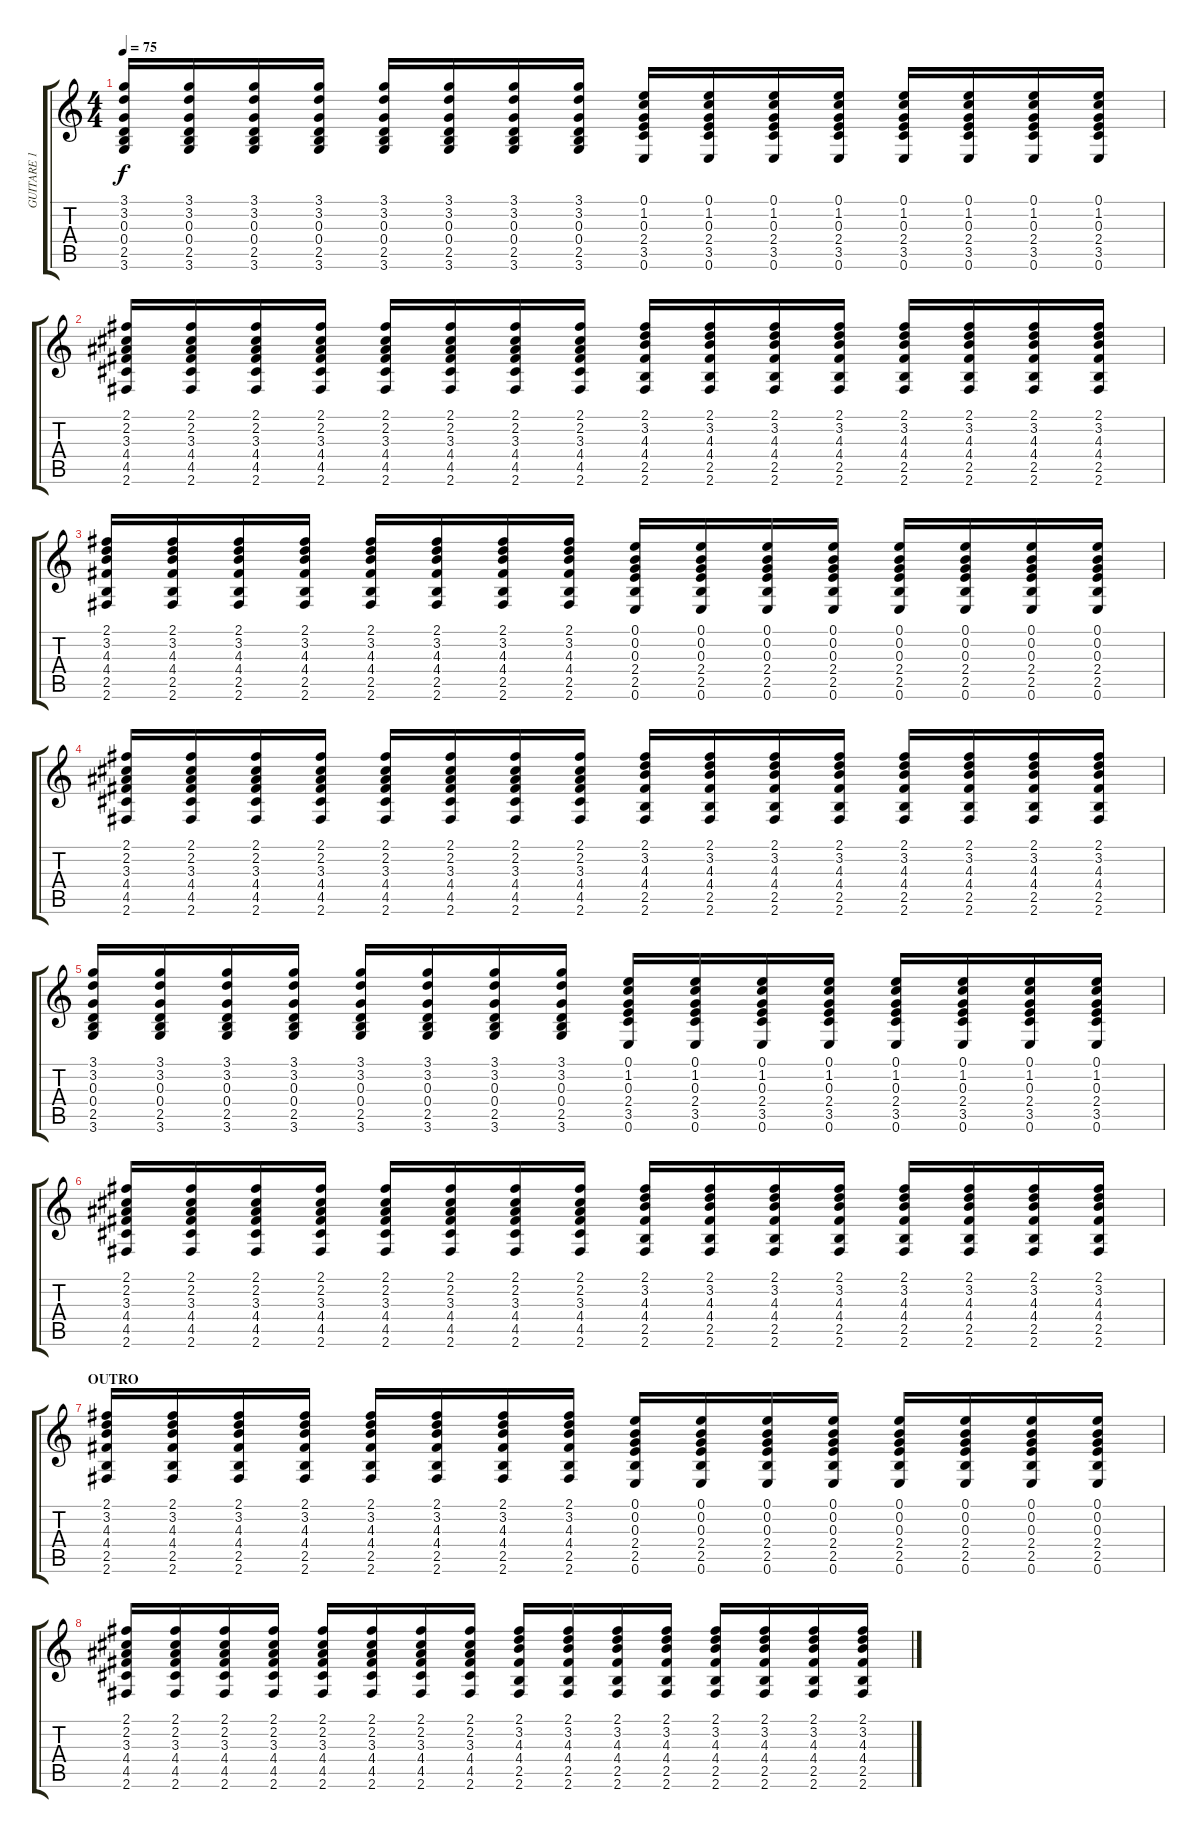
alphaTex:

\track ("GUITARE 1" "GUITARE 1") {instrument acousticguitarsteel}
\staff {score tabs}
\tuning (E4 B3 G3 D3 A2 E2) {hide}
\ts (4 4)
\tempo 75
\clef g2
\ks c
(3.1 3.2 0.3 0.4 2.5 3.6).16{dy f} (3.1 3.2 0.3 0.4 2.5 3.6).16 (3.1 3.2 0.3 0.4 2.5 3.6).16 (3.1 3.2 0.3 0.4 2.5 3.6).16 (3.1 3.2 0.3 0.4 2.5 3.6).16 (3.1 3.2 0.3 0.4 2.5 3.6).16 (3.1 3.2 0.3 0.4 2.5 3.6).16 (3.1 3.2 0.3 0.4 2.5 3.6).16 (0.1 1.2 0.3 2.4 3.5 0.6).16 (0.1 1.2 0.3 2.4 3.5 0.6).16 (0.1 1.2 0.3 2.4 3.5 0.6).16 (0.1 1.2 0.3 2.4 3.5 0.6).16 (0.1 1.2 0.3 2.4 3.5 0.6).16 (0.1 1.2 0.3 2.4 3.5 0.6).16 (0.1 1.2 0.3 2.4 3.5 0.6).16 (0.1 1.2 0.3 2.4 3.5 0.6).16 |
(2.1 2.2 3.3 4.4 4.5 2.6).16 (2.1 2.2 3.3 4.4 4.5 2.6).16 (2.1 2.2 3.3 4.4 4.5 2.6).16 (2.1 2.2 3.3 4.4 4.5 2.6).16 (2.1 2.2 3.3 4.4 4.5 2.6).16 (2.1 2.2 3.3 4.4 4.5 2.6).16 (2.1 2.2 3.3 4.4 4.5 2.6).16 (2.1 2.2 3.3 4.4 4.5 2.6).16 (2.1 3.2 4.3 4.4 2.5 2.6).16 (2.1 3.2 4.3 4.4 2.5 2.6).16 (2.1 3.2 4.3 4.4 2.5 2.6).16 (2.1 3.2 4.3 4.4 2.5 2.6).16 (2.1 3.2 4.3 4.4 2.5 2.6).16 (2.1 3.2 4.3 4.4 2.5 2.6).16 (2.1 3.2 4.3 4.4 2.5 2.6).16 (2.1 3.2 4.3 4.4 2.5 2.6).16 |
(2.1 3.2 4.3 4.4 2.5 2.6).16 (2.1 3.2 4.3 4.4 2.5 2.6).16 (2.1 3.2 4.3 4.4 2.5 2.6).16 (2.1 3.2 4.3 4.4 2.5 2.6).16 (2.1 3.2 4.3 4.4 2.5 2.6).16 (2.1 3.2 4.3 4.4 2.5 2.6).16 (2.1 3.2 4.3 4.4 2.5 2.6).16 (2.1 3.2 4.3 4.4 2.5 2.6).16 (0.1 0.2 0.3 2.4 2.5 0.6).16 (0.1 0.2 0.3 2.4 2.5 0.6).16 (0.1 0.2 0.3 2.4 2.5 0.6).16 (0.1 0.2 0.3 2.4 2.5 0.6).16 (0.1 0.2 0.3 2.4 2.5 0.6).16 (0.1 0.2 0.3 2.4 2.5 0.6).16 (0.1 0.2 0.3 2.4 2.5 0.6).16 (0.1 0.2 0.3 2.4 2.5 0.6).16 |
(2.1 2.2 3.3 4.4 4.5 2.6).16 (2.1 2.2 3.3 4.4 4.5 2.6).16 (2.1 2.2 3.3 4.4 4.5 2.6).16 (2.1 2.2 3.3 4.4 4.5 2.6).16 (2.1 2.2 3.3 4.4 4.5 2.6).16 (2.1 2.2 3.3 4.4 4.5 2.6).16 (2.1 2.2 3.3 4.4 4.5 2.6).16 (2.1 2.2 3.3 4.4 4.5 2.6).16 (2.1 3.2 4.3 4.4 2.5 2.6).16 (2.1 3.2 4.3 4.4 2.5 2.6).16 (2.1 3.2 4.3 4.4 2.5 2.6).16 (2.1 3.2 4.3 4.4 2.5 2.6).16 (2.1 3.2 4.3 4.4 2.5 2.6).16 (2.1 3.2 4.3 4.4 2.5 2.6).16 (2.1 3.2 4.3 4.4 2.5 2.6).16 (2.1 3.2 4.3 4.4 2.5 2.6).16 |
(3.1 3.2 0.3 0.4 2.5 3.6).16 (3.1 3.2 0.3 0.4 2.5 3.6).16 (3.1 3.2 0.3 0.4 2.5 3.6).16 (3.1 3.2 0.3 0.4 2.5 3.6).16 (3.1 3.2 0.3 0.4 2.5 3.6).16 (3.1 3.2 0.3 0.4 2.5 3.6).16 (3.1 3.2 0.3 0.4 2.5 3.6).16 (3.1 3.2 0.3 0.4 2.5 3.6).16 (0.1 1.2 0.3 2.4 3.5 0.6).16 (0.1 1.2 0.3 2.4 3.5 0.6).16 (0.1 1.2 0.3 2.4 3.5 0.6).16 (0.1 1.2 0.3 2.4 3.5 0.6).16 (0.1 1.2 0.3 2.4 3.5 0.6).16 (0.1 1.2 0.3 2.4 3.5 0.6).16 (0.1 1.2 0.3 2.4 3.5 0.6).16 (0.1 1.2 0.3 2.4 3.5 0.6).16 |
(2.1 2.2 3.3 4.4 4.5 2.6).16 (2.1 2.2 3.3 4.4 4.5 2.6).16 (2.1 2.2 3.3 4.4 4.5 2.6).16 (2.1 2.2 3.3 4.4 4.5 2.6).16 (2.1 2.2 3.3 4.4 4.5 2.6).16 (2.1 2.2 3.3 4.4 4.5 2.6).16 (2.1 2.2 3.3 4.4 4.5 2.6).16 (2.1 2.2 3.3 4.4 4.5 2.6).16 (2.1 3.2 4.3 4.4 2.5 2.6).16 (2.1 3.2 4.3 4.4 2.5 2.6).16 (2.1 3.2 4.3 4.4 2.5 2.6).16 (2.1 3.2 4.3 4.4 2.5 2.6).16 (2.1 3.2 4.3 4.4 2.5 2.6).16 (2.1 3.2 4.3 4.4 2.5 2.6).16 (2.1 3.2 4.3 4.4 2.5 2.6).16 (2.1 3.2 4.3 4.4 2.5 2.6).16 |
\section ("" "OUTRO")
(2.1 3.2 4.3 4.4 2.5 2.6).16 (2.1 3.2 4.3 4.4 2.5 2.6).16 (2.1 3.2 4.3 4.4 2.5 2.6).16 (2.1 3.2 4.3 4.4 2.5 2.6).16 (2.1 3.2 4.3 4.4 2.5 2.6).16 (2.1 3.2 4.3 4.4 2.5 2.6).16 (2.1 3.2 4.3 4.4 2.5 2.6).16 (2.1 3.2 4.3 4.4 2.5 2.6).16 (0.1 0.2 0.3 2.4 2.5 0.6).16 (0.1 0.2 0.3 2.4 2.5 0.6).16 (0.1 0.2 0.3 2.4 2.5 0.6).16 (0.1 0.2 0.3 2.4 2.5 0.6).16 (0.1 0.2 0.3 2.4 2.5 0.6).16 (0.1 0.2 0.3 2.4 2.5 0.6).16 (0.1 0.2 0.3 2.4 2.5 0.6).16 (0.1 0.2 0.3 2.4 2.5 0.6).16 |
(2.1 2.2 3.3 4.4 4.5 2.6).16 (2.1 2.2 3.3 4.4 4.5 2.6).16 (2.1 2.2 3.3 4.4 4.5 2.6).16 (2.1 2.2 3.3 4.4 4.5 2.6).16 (2.1 2.2 3.3 4.4 4.5 2.6).16 (2.1 2.2 3.3 4.4 4.5 2.6).16 (2.1 2.2 3.3 4.4 4.5 2.6).16 (2.1 2.2 3.3 4.4 4.5 2.6).16 (2.1 3.2 4.3 4.4 2.5 2.6).16 (2.1 3.2 4.3 4.4 2.5 2.6).16 (2.1 3.2 4.3 4.4 2.5 2.6).16 (2.1 3.2 4.3 4.4 2.5 2.6).16 (2.1 3.2 4.3 4.4 2.5 2.6).16 (2.1 3.2 4.3 4.4 2.5 2.6).16 (2.1 3.2 4.3 4.4 2.5 2.6).16 (2.1 3.2 4.3 4.4 2.5 2.6).16
